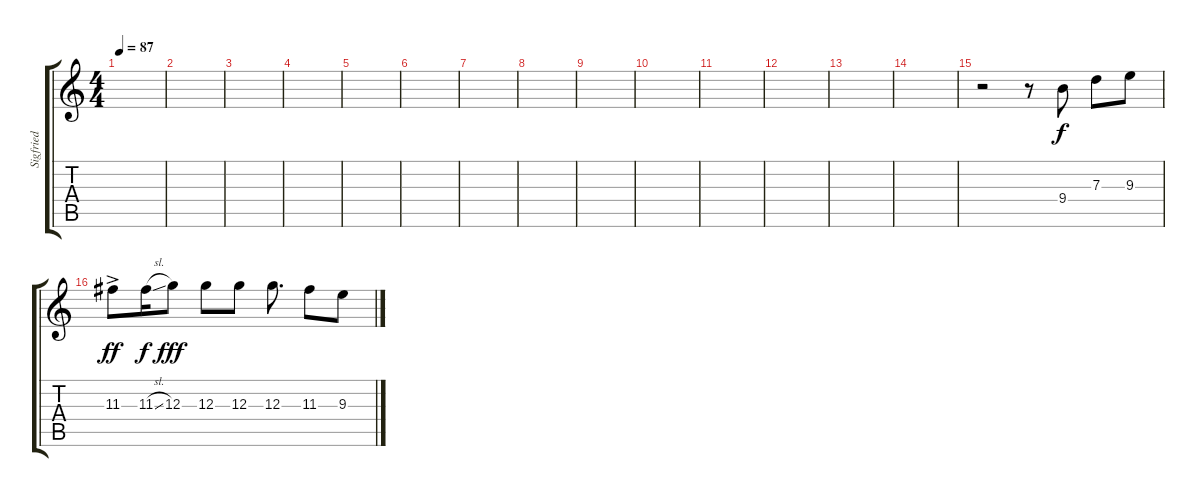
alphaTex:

\track ("Sigfried" "Sigfried") {instrument overdrivenguitar}
\staff {score tabs}
\tuning (E4 B3 G3 D3 A2 E2) {hide}
\ts (4 4)
\tempo 87
\clef g2
\ks c
|
|
|
|
|
|
|
|
|
|
|
|
|
|
r.2 r.8 9.4.8{volume 8} 7.3.8 9.3.8 |
11.3{ac}.8{dy ff} 11.3{sl}.16{dy f} 12.3.8{dy fff} 12.3.8 12.3.8 12.3.8{d} 11.3.8 9.3.8
